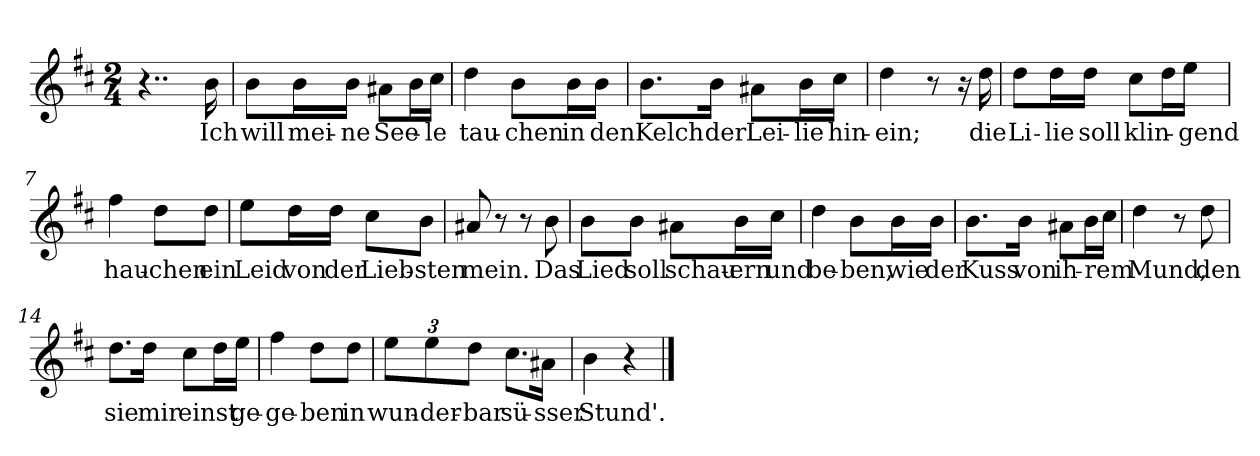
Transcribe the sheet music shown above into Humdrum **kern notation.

**kern	**text
*part1	*part1
*staff1	*staff1
*clefG2	*
*k[f#c#]	*
*M2/4	*
=1	=1
4..r	.
!	!LO:LY:b
16b\	Ich
=2	=2
!	!LO:LY:b
8b\L	will
!	!LO:LY:b
16b\L	mei-
!	!LO:LY:b
16b\JJ	-ne
!	!LO:LY:b
8a#X\L	See-
16b\L	.
!	!LO:LY:b
16cc#\JJ	-le
=3	=3
!	!LO:LY:b
4dd\	tau-
!	!LO:LY:b
8b\L	-chen
!	!LO:LY:b
16b\L	in
!	!LO:LY:b
16b\JJ	den
=4	=4
!	!LO:LY:b
8.b\L	Kelch
!	!LO:LY:b
16b\Jk	der
!	!LO:LY:b
8a#X\L	Lei-
!	!LO:LY:b
16b\L	-lie
!	!LO:LY:b
16cc#\JJ	hin-
=5	=5
!	!LO:LY:b
4dd\	-ein;
8r	.
16r	.
!	!LO:LY:b
16dd\	die
=6	=6
!	!LO:LY:b
8dd\L	Li-
!	!LO:LY:b
16dd\L	-lie
!	!LO:LY:b
16dd\JJ	soll
!	!LO:LY:b
8cc#\L	klin-
16dd\L	.
!	!LO:LY:b
16ee\JJ	-gend
=7	=7
!	!LO:LY:b
4ff#\	hau-
!	!LO:LY:b
8dd\L	-chen
!	!LO:LY:b
8dd\J	ein
!!LO:LB:g=z
=8	=8
!	!LO:LY:b
8ee\L	Leid
!	!LO:LY:b
16dd\L	von
!	!LO:LY:b
16dd\JJ	der
!	!LO:LY:b
8cc#\L	Lieb-
!	!LO:LY:b
8b\J	-sten
=9	=9
!	!LO:LY:b
8a#X/	mein.
8r	.
8r	.
!	!LO:LY:b
8b\	Das
=10	=10
!	!LO:LY:b
8b\L	Lied
!	!LO:LY:b
8b\J	soll
!	!LO:LY:b
8a#X\L	schau-
!	!LO:LY:b
16b\L	-ern
!	!LO:LY:b
16cc#\JJ	und
=11	=11
!	!LO:LY:b
4dd\	be-
!	!LO:LY:b
8b\L	-ben,
!	!LO:LY:b
16b\L	wie
!	!LO:LY:b
16b\JJ	der
=12	=12
!	!LO:LY:b
8.b\L	Kuss
!	!LO:LY:b
16b\Jk	von
!	!LO:LY:b
8a#X\L	ih-
16b\L	.
!	!LO:LY:b
16cc#\JJ	-rem
=13	=13
!	!LO:LY:b
4dd\	Mund,
8r	.
!	!LO:LY:b
8dd\	den
!!LO:LB:g=z
=14	=14
!	!LO:LY:b
8.dd\L	sie
!	!LO:LY:b
16dd\Jk	mir
!	!LO:LY:b
8cc#\L	einst
16dd\L	.
!	!LO:LY:b
16ee\JJ	ge-
=15	=15
!	!LO:LY:b
4ff#\	-ge-
!	!LO:LY:b
8dd\L	-ben
!	!LO:LY:b
8dd\J	in
=16	=16
!	!LO:LY:b
12ee\L	wun-
!	!LO:LY:b
12ee\	-der-
!	!LO:LY:b
12dd\J	-bar
!	!LO:LY:b
8.cc#\L	sü-
!	!LO:LY:b
16a#X\Jk	-sser
=17	=17
!	!LO:LY:b
4b\	Stund'.
4r	.
==	==
*-	*-
